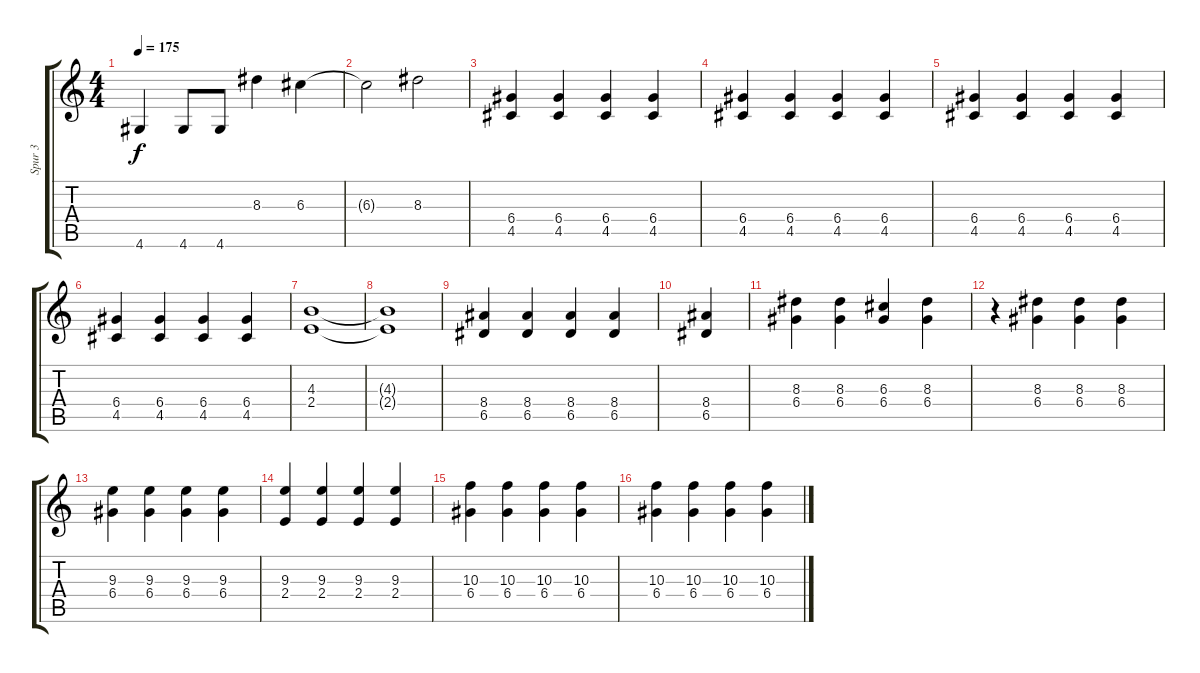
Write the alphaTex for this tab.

\track ("Spur 3" "Spur 3") {instrument overdrivenguitar}
\staff {score tabs}
\tuning (E4 B3 G3 D3 A2 E2) {hide}
\ts (4 4)
\tempo 175
\clef g2
\ks c
4.6.4{dy f} 4.6.8 4.6.8 8.3.4 6.3.4 |
6.3{t}.2 8.3.2 |
(6.4 4.5).4 (6.4 4.5).4 (6.4 4.5).4 (6.4 4.5).4 |
(6.4 4.5).4 (6.4 4.5).4 (6.4 4.5).4 (6.4 4.5).4 |
(6.4 4.5).4 (6.4 4.5).4 (6.4 4.5).4 (6.4 4.5).4 |
(6.4 4.5).4 (6.4 4.5).4 (6.4 4.5).4 (6.4 4.5).4 |
(4.3 2.4).1 |
(4.3{t} 2.4{t}).1 |
(8.4 6.5).4 (8.4 6.5).4 (8.4 6.5).4 (8.4 6.5).4 |
(8.4 6.5).4 |
(8.3 6.4).4 (8.3 6.4).4 (6.3 6.4).4 (8.3 6.4).4 |
r.4 (8.3 6.4).4 (8.3 6.4).4 (8.3 6.4).4 |
(9.3 6.4).4 (9.3 6.4).4 (9.3 6.4).4 (9.3 6.4).4 |
(9.3 2.4).4 (9.3 2.4).4 (9.3 2.4).4 (9.3 2.4).4 |
(10.3 6.4).4 (10.3 6.4).4 (10.3 6.4).4 (10.3 6.4).4 |
(10.3 6.4).4 (10.3 6.4).4 (10.3 6.4).4 (10.3 6.4).4
